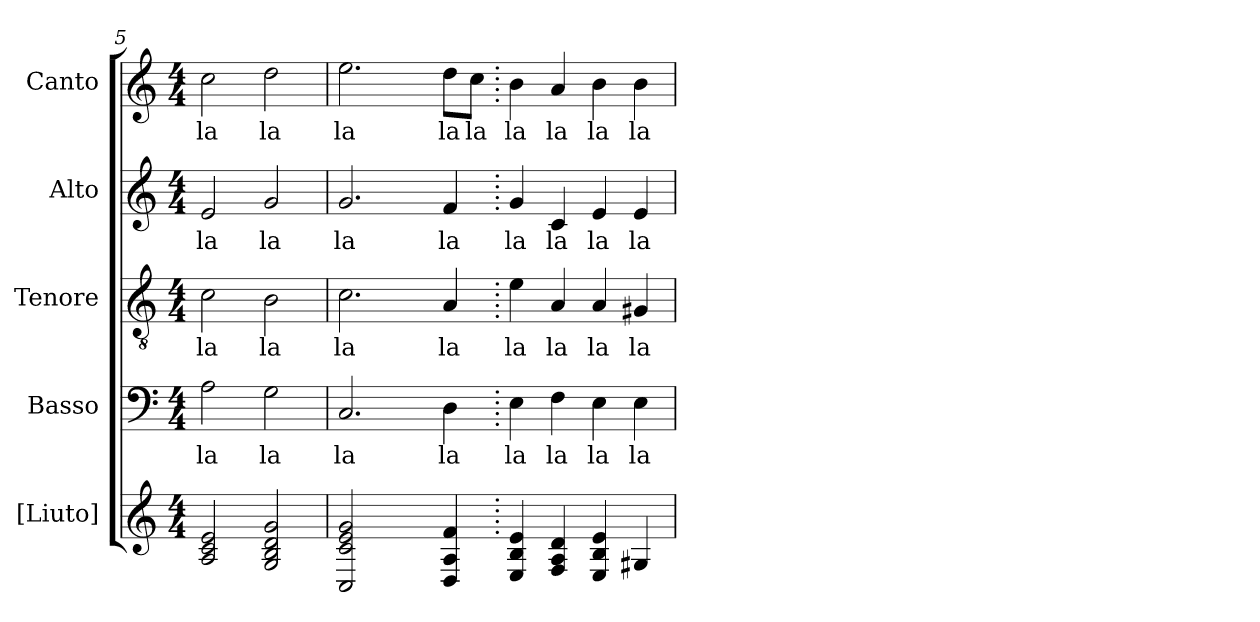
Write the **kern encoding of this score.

**kern	**kern	**text	**kern	**text	**kern	**text	**kern	**text
*part5	*part4	*part4	*part3	*part3	*part2	*part2	*part1	*part1
*staff5	*staff4	*staff4	*staff3	*staff3	*staff2	*staff2	*staff1	*staff1
*I"[Liuto]	*I"Basso	*	*I"Tenore	*	*I"Alto	*	*I"Canto	*
*I'Liuto	*I'B.	*	*I'T.	*	*I'A.	*	*I'C.	*
*clefG2	*clefF4	*	*clefGv2	*	*clefG2	*	*clefG2	*
*	*	*	*ITrd7c12	*	*	*	*	*
*k[]	*k[]	*	*k[]	*	*k[]	*	*k[]	*
*C:	*C:	*	*C:	*	*C:	*	*C:	*
*M4/4	*M4/4	*	*M4/4	*	*M4/4	*	*M4/4	*
=5	=5	=5	=5	=5	=5	=5	=5	=5
!	!	!LO:LY:b:color=#000000	!	!	!	!	!	!
!	!	!	!	!LO:LY:b:color=#000000	!	!	!	!
!	!	!	!	!	!	!LO:LY:b:color=#000000	!	!
!	!	!	!	!	!	!	!	!LO:LY:b:color=#000000
2Ai/ 2ci 2ei	2Ai\	la	2Ci\	la	2ei/	la	2cci\	la
!	!	!LO:LY:b:color=#000000	!	!	!	!	!	!
!	!	!	!	!LO:LY:b:color=#000000	!	!	!	!
!	!	!	!	!	!	!LO:LY:b:color=#000000	!	!
!	!	!	!	!	!	!	!	!LO:LY:b:color=#000000
2Gi/ 2Bi 2di 2gi	2Gi\	la	2BBi\	la	2gi/	la	2ddi\	la
=6	=6	=6	=6	=6	=6	=6	=6	=6
!	!	!LO:LY:b:color=#000000	!	!	!	!	!	!
!	!	!	!	!LO:LY:b:color=#000000	!	!	!	!
!	!	!	!	!	!	!LO:LY:b:color=#000000	!	!
!	!	!	!	!	!	!	!	!LO:LY:b:color=#000000
2Ci/ 2ci 2ei 2gi	2.Ci/	la	2.Ci\	la	2.gi/	la	2.eei\	la
4ryy	.	.	.	.	.	.	.	.
!	!	!LO:LY:b:color=#000000	!	!	!	!	!	!
!	!	!	!	!LO:LY:b:color=#000000	!	!	!	!
!	!	!	!	!	!	!LO:LY:b:color=#000000	!	!
!	!	!	!	!	!	!	!	!LO:LY:b:color=#000000
4Di/ 4Ai 4fi	4Di\	la	4AAi/	la	4fi/	la	8ddi\L	la
!	!	!	!	!	!	!	!	!LO:LY:b:color=#000000
.	.	.	.	.	.	.	8cci\J	la
=7.	=7.	=7.	=7.	=7.	=7.	=7.	=7.	=7.
!	!	!LO:LY:b:color=#000000	!	!	!	!	!	!
!	!	!	!	!LO:LY:b:color=#000000	!	!	!	!
!	!	!	!	!	!	!LO:LY:b:color=#000000	!	!
!	!	!	!	!	!	!	!	!LO:LY:b:color=#000000
4Ei/ 4Bi 4ei	4Ei\	la	4Ei\	la	4gi/	la	4bi\	la
!	!	!LO:LY:b:color=#000000	!	!	!	!	!	!
!	!	!	!	!LO:LY:b:color=#000000	!	!	!	!
!	!	!	!	!	!	!LO:LY:b:color=#000000	!	!
!	!	!	!	!	!	!	!	!LO:LY:b:color=#000000
4Fi/ 4Ai 4di	4Fi\	la	4AAi/	la	4ci/	la	4ai/	la
!	!	!LO:LY:b:color=#000000	!	!	!	!	!	!
!	!	!	!	!LO:LY:b:color=#000000	!	!	!	!
!	!	!	!	!	!	!LO:LY:b:color=#000000	!	!
!	!	!	!	!	!	!	!	!LO:LY:b:color=#000000
4Ei/ 4Bi 4ei	4Ei\	la	4AAi/	la	4ei/	la	4bi\	la
!	!	!LO:LY:b:color=#000000	!	!	!	!	!	!
!	!	!	!	!LO:LY:b:color=#000000	!	!	!	!
!	!	!	!	!	!	!LO:LY:b:color=#000000	!	!
!	!	!	!	!	!	!	!	!LO:LY:b:color=#000000
4G#i/	4Ei\	la	4GG#Xi/	la	4ei/	la	4bi\	la
=	=	=	=	=	=	=	=	=
*-	*-	*-	*-	*-	*-	*-	*-	*-
